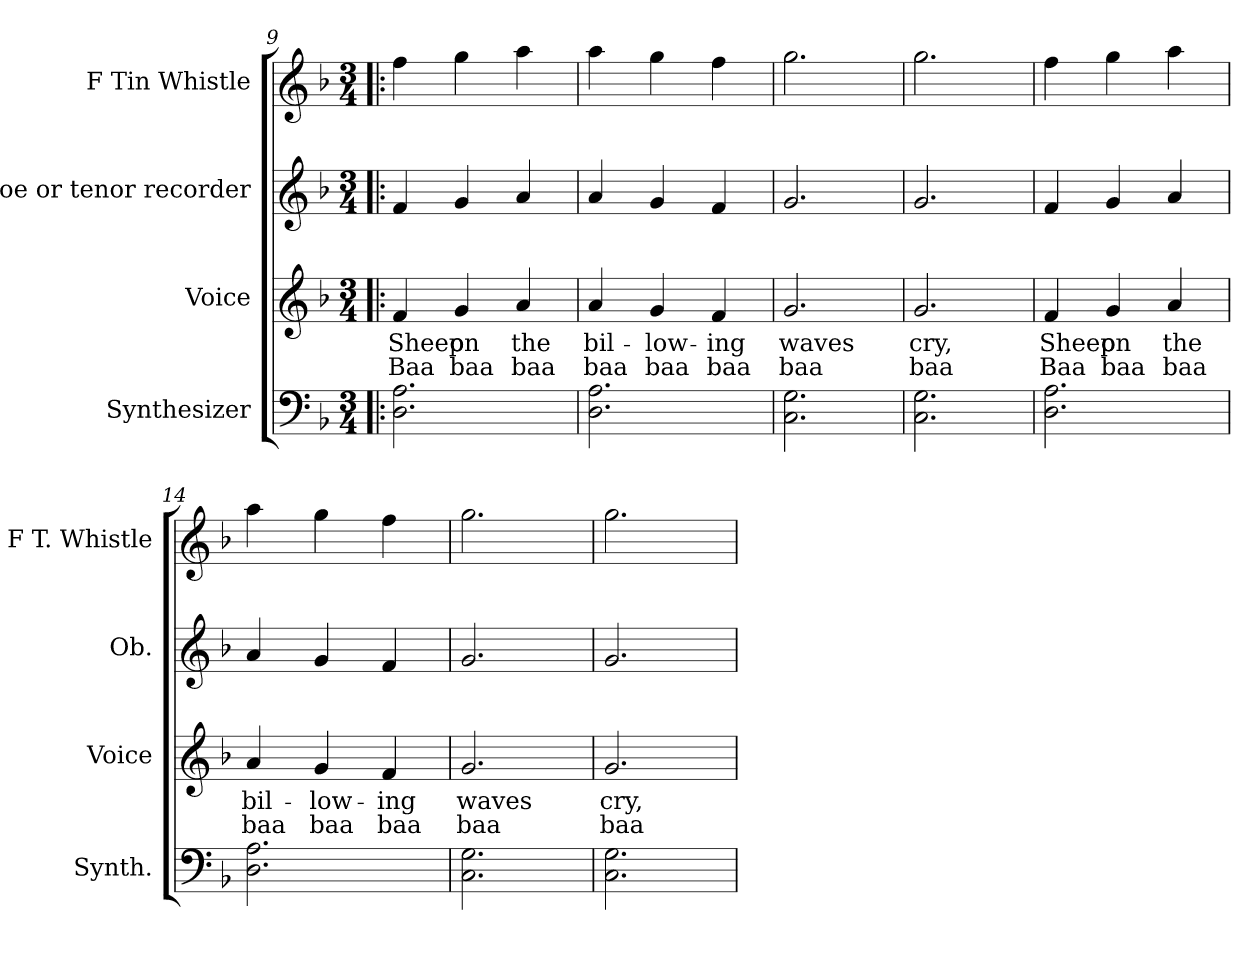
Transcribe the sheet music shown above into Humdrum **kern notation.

**kern	**kern	**text	**text	**kern	**kern
*part4	*part3	*part3	*part3	*part2	*part1
*staff4	*staff3	*staff3	*staff3	*staff2	*staff1
*I"Synthesizer	*I"Voice	*	*	*I"Oboe or tenor recorder	*I"F Tin Whistle
*I'Synth.	*I'Voice	*	*	*I'Ob.	*I'F T. Whistle
!!LO:LB:g=z
*clefF4	*clefG2	*	*	*clefG2	*clefG2
*	*	*	*	*	*ITrd-7c-12
*k[b-]	*k[b-]	*	*	*k[b-]	*k[b-]
*F:	*F:	*	*	*F:	*F:
*M3/4	*M3/4	*	*	*M3/4	*M3/4
=9!|:	=9!|:	=9!|:	=9!|:	=9!|:	=9!|:
!	!	!LO:LY:b:color=#000000	!LO:LY:b:color=#000000	!	!
2.Di\ 2.Ai	4fi/	Sheep	Baa	4fi/	4fffi\
!	!	!LO:LY:b:color=#000000	!LO:LY:b:color=#000000	!	!
.	4gi/	on	baa	4gi/	4gggi\
!	!	!LO:LY:b:color=#000000	!LO:LY:b:color=#000000	!	!
.	4ai/	the	baa	4ai/	4aaai\
=10	=10	=10	=10	=10	=10
!	!	!LO:LY:b:color=#000000	!LO:LY:b:color=#000000	!	!
2.Di\ 2.Ai	4ai/	bil-	baa	4ai/	4aaai\
!	!	!LO:LY:b:color=#000000	!LO:LY:b:color=#000000	!	!
.	4gi/	-low-	baa	4gi/	4gggi\
!	!	!LO:LY:b:color=#000000	!LO:LY:b:color=#000000	!	!
.	4fi/	-ing	baa	4fi/	4fffi\
=11	=11	=11	=11	=11	=11
!	!	!LO:LY:b:color=#000000	!LO:LY:b:color=#000000	!	!
2.Ci\ 2.Gi	2.gi/	waves	baa	2.gi/	2.gggi\
=12	=12	=12	=12	=12	=12
!	!	!LO:LY:b:color=#000000	!LO:LY:b:color=#000000	!	!
2.Ci\ 2.Gi	2.gi/	cry,	baa	2.gi/	2.gggi\
=13	=13	=13	=13	=13	=13
!	!	!LO:LY:b:color=#000000	!LO:LY:b:color=#000000	!	!
2.Di\ 2.Ai	4fi/	Sheep	Baa	4fi/	4fffi\
!	!	!LO:LY:b:color=#000000	!LO:LY:b:color=#000000	!	!
.	4gi/	on	baa	4gi/	4gggi\
!	!	!LO:LY:b:color=#000000	!LO:LY:b:color=#000000	!	!
.	4ai/	the	baa	4ai/	4aaai\
=14	=14	=14	=14	=14	=14
!	!	!LO:LY:b:color=#000000	!LO:LY:b:color=#000000	!	!
2.Di\ 2.Ai	4ai/	bil-	baa	4ai/	4aaai\
!	!	!LO:LY:b:color=#000000	!LO:LY:b:color=#000000	!	!
.	4gi/	-low-	baa	4gi/	4gggi\
!	!	!LO:LY:b:color=#000000	!LO:LY:b:color=#000000	!	!
.	4fi/	-ing	baa	4fi/	4fffi\
=15	=15	=15	=15	=15	=15
!	!	!LO:LY:b:color=#000000	!LO:LY:b:color=#000000	!	!
2.Ci\ 2.Gi	2.gi/	waves	baa	2.gi/	2.gggi\
=16	=16	=16	=16	=16	=16
!	!	!LO:LY:b:color=#000000	!LO:LY:b:color=#000000	!	!
2.Ci\ 2.Gi	2.gi/	cry,	baa	2.gi/	2.gggi\
=	=	=	=	=	=
*-	*-	*-	*-	*-	*-
